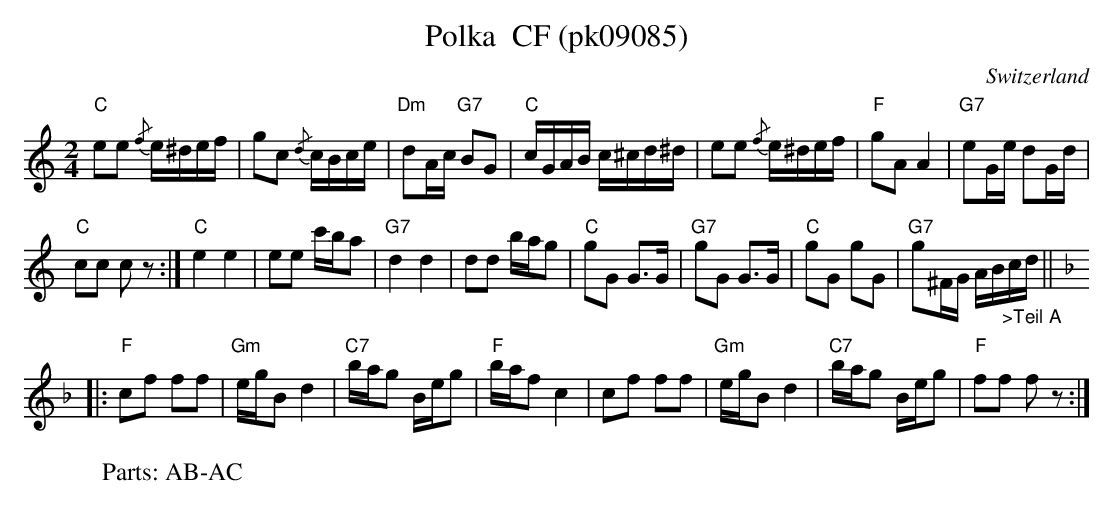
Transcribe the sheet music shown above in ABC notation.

X:1
T: Polka  CF (pk09085)
M:2/4
L:1/16
O:Switzerland
K:C major
"C"e2e2 {/f}e^def | g2c2 {/d}cBce | "Dm"d2Ac "G7"B2G2 | "C"cGAB c^cd^d | e2e2 {/f}e^def |  "F"g2A2A4 | "G7"e2Ge d2Gd |
"C"c2c2 c2z2 :| "C"e4e4 | e2e2 c'ba2 | "G7"d4d4 | d2d2 bag2 | "C"g2G2 G3G |"G7"g2G2 G3G | "C"g2G2 g2G2 | "G7"g2^FG AB"_>Teil A"cd || [K:F]
|: [L:1/8] "F"cf ff | "Gm"e/g/Bd2 | "C7"b/a/g B/e/g | "F"b/a/fc2 | cf ff | "Gm"e/g/Bd2 | "C7"b/a/g B/e/g | "F"ff fz :|
W: Parts: AB-AC
